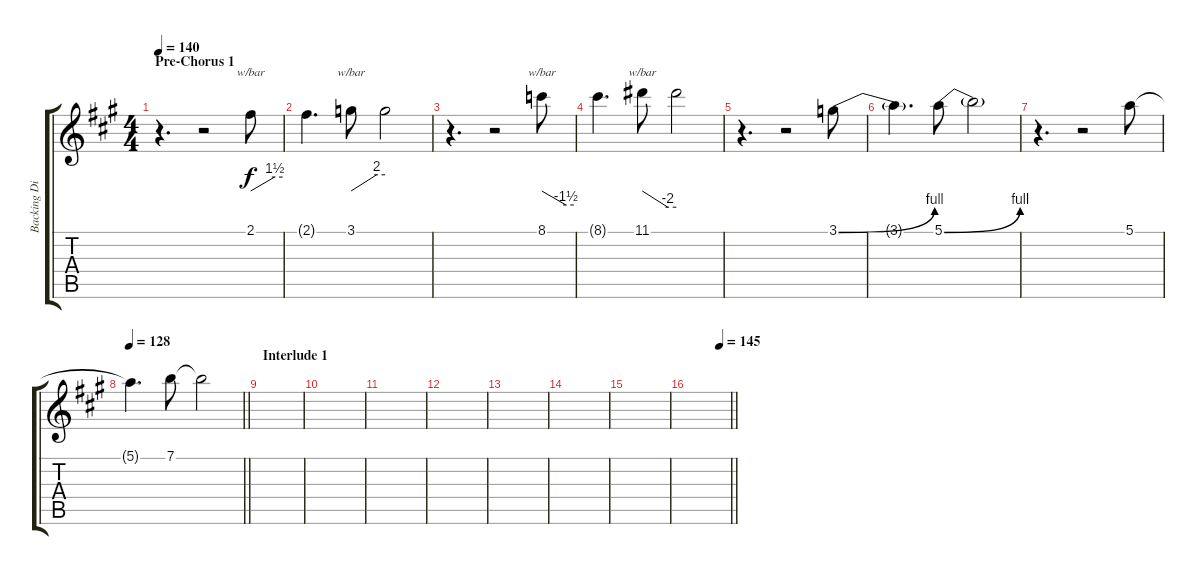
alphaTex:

\track ("Backing Dist. Guitar" "Backing Di") {instrument overdrivenguitar}
\staff {score tabs}
\tuning (E4 B3 G3 D3 A2 E2) {hide}
\ts (4 4)
\section ("" "Pre-Chorus 1")
\tempo 140
\clef g2
\ks a
r.4{d dy f} r.2 2.1.8{tbe (custom default 0 0 45 6 60 6)} |
2.1{t}.4{d} 3.1.8{tbe (custom default 0 0 45 8 60 8)} 3.1{t}.2 |
r.4{d} r.2 8.1.8{tbe (custom default 0 0 45 -6 60 -6)} |
8.1{t}.4{d} 11.1.8{tbe (custom default 0 0 45 -8 60 -8)} 11.1{t}.2 |
r.4{d} r.2 3.1{be (bend 0 0 60 4)}.8 |
3.1{t}.4{d} 5.1{be (bend 0 0 60 4)}.8 5.1{t}.2 |
r.4{d} r.2 5.1.8 |
\tempo 128
\barLineRight lightlight
5.1{t}.4{d} 7.1.8 7.1{t}.2 |
\section ("" "Interlude 1")
|
|
|
|
|
|
|
\tempo (145 0.75)
\barLineRight lightlight
